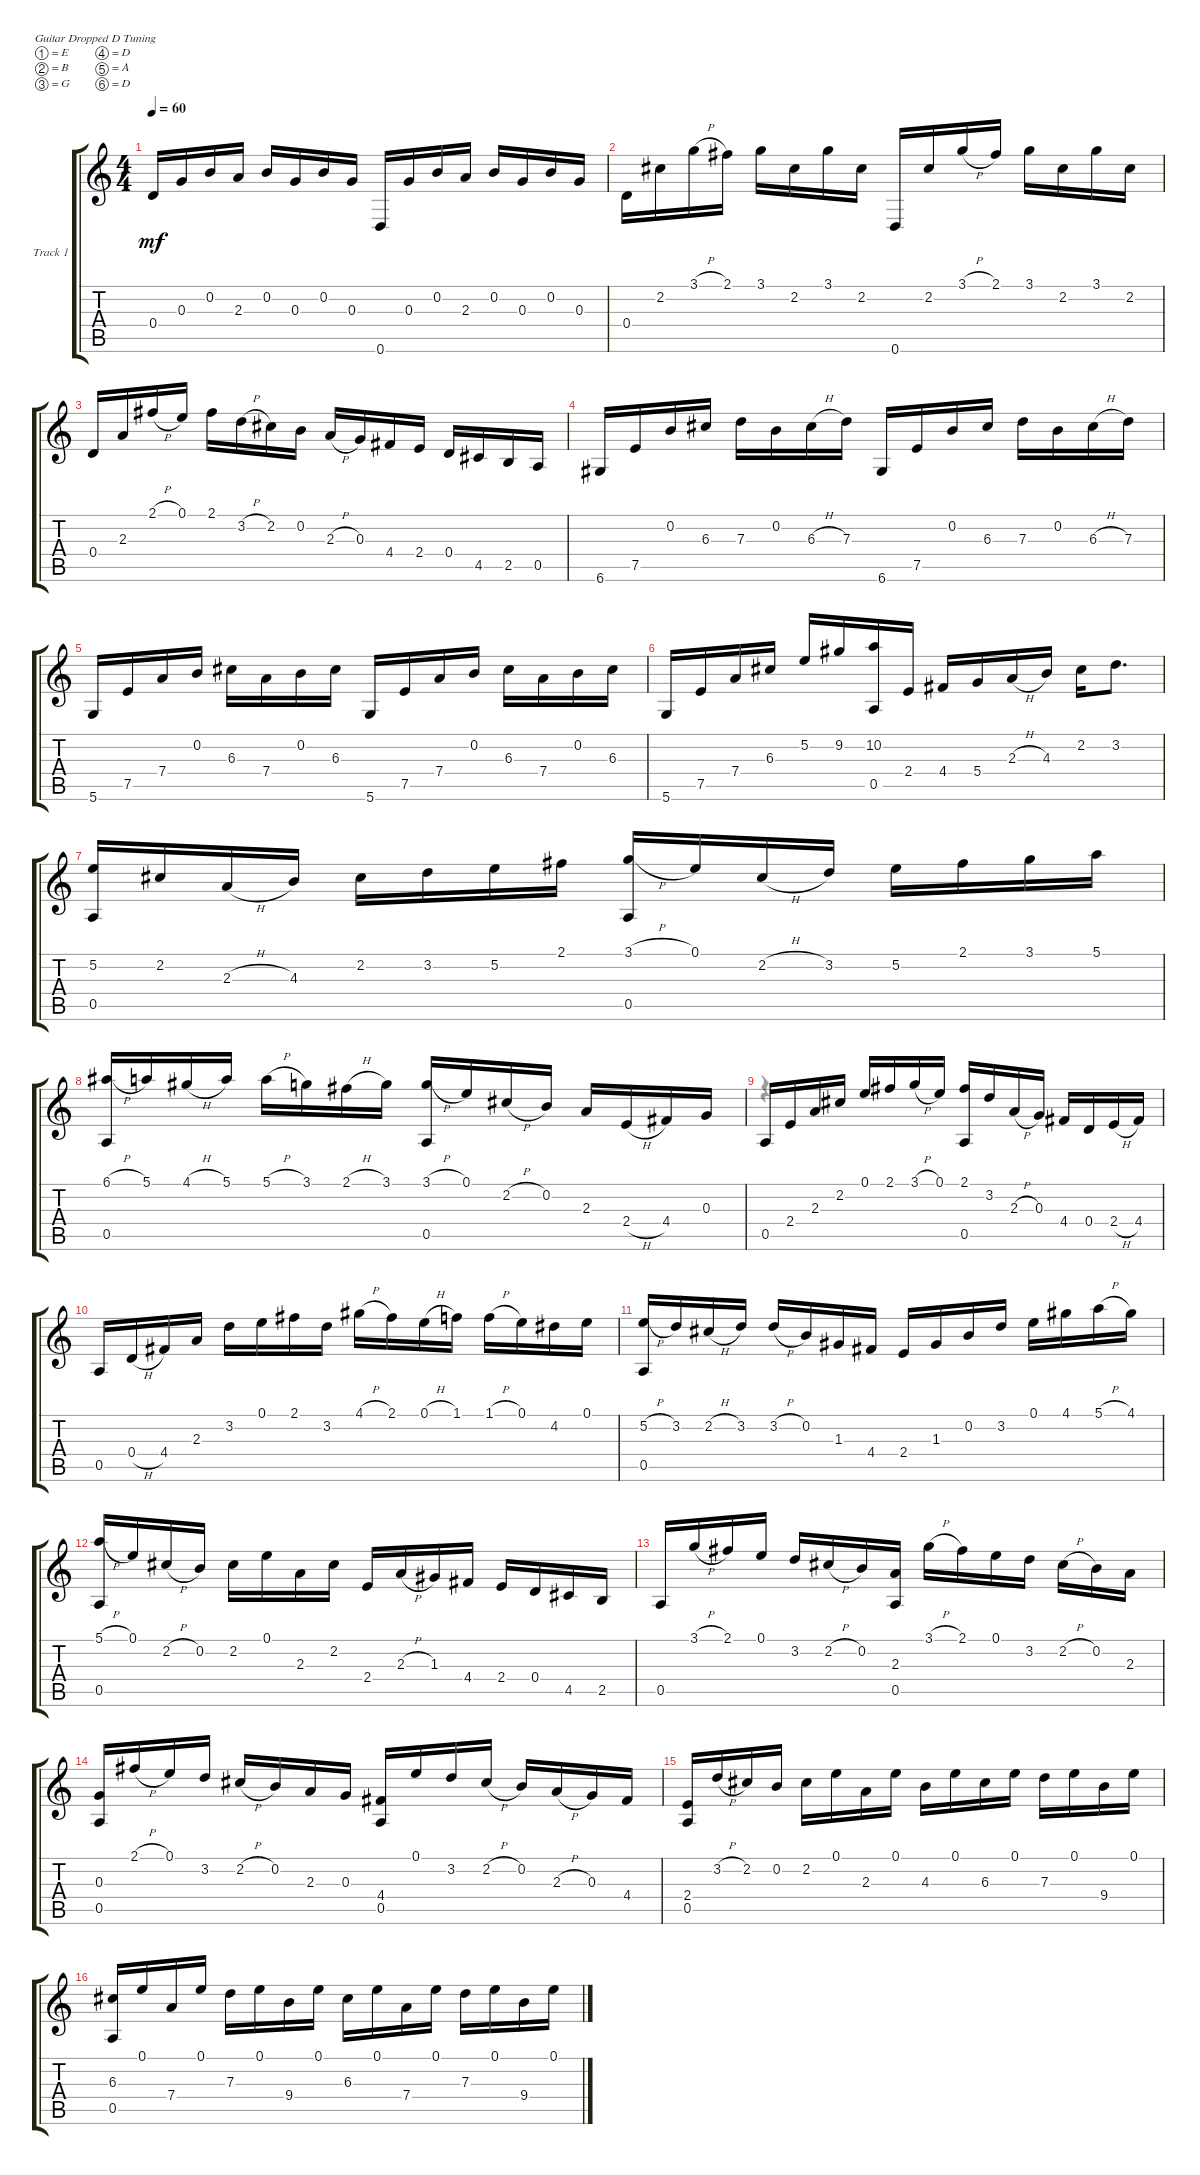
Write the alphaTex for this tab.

\bracketExtendMode groupsimilarinstruments
\firstSystemTrackNameOrientation horizontal
\otherSystemsTrackNameOrientation horizontal
\track ("Track 1" "Track 1") {instrument acousticguitarsteel}
\staff {score tabs}
\tuning (E4 B3 G3 D3 A2 D2)
\voice
\ts (4 4)
\tempo 60
\clef g2
\ks c
0.4.16{dy mf} 0.3.16 0.2.16 2.3.16 0.2.16 0.3.16 0.2.16 0.3.16 0.6.16 0.3.16 0.2.16 2.3.16 0.2.16 0.3.16 0.2.16 0.3.16 |
0.4.16 2.2.16 3.1{h}.16 2.1.16 3.1.16 2.2.16 3.1.16 2.2.16 0.6.16 2.2.16 3.1{h}.16 2.1.16 3.1.16 2.2.16 3.1.16 2.2.16 |
0.4.16 2.3.16 2.1{h}.16 0.1.16 2.1.16 3.2{h}.16 2.2.16 0.2.16 2.3{h}.16 0.3.16 4.4.16 2.4.16 0.4.16 4.5.16 2.5.16 0.5.16 |
6.6.16 7.5.16 0.2.16 6.3.16 7.3.16 0.2.16 6.3{h}.16 7.3.16 6.6.16 7.5.16 0.2.16 6.3.16 7.3.16 0.2.16 6.3{h}.16 7.3.16 |
5.6.16 7.5.16 7.4.16 0.2.16 6.3.16 7.4.16 0.2.16 6.3.16 5.6.16 7.5.16 7.4.16 0.2.16 6.3.16 7.4.16 0.2.16 6.3.16 |
5.6.16 7.5.16 7.4.16 6.3.16 5.2.16 9.2.16 (10.2 0.5).16 2.4.16 4.4.16 5.4.16 2.3{h}.16 4.3.16 2.2.16 3.2.8{d} |
(5.2 0.5).16 2.2.16 2.3{h}.16 4.3.16 2.2.16 3.2.16 5.2.16 2.1.16 (3.1{h} 0.5).16 0.1.16 2.2{h}.16 3.2.16 5.2.16 2.1.16 3.1.16 5.1.16 |
(6.1{h} 0.5).16 5.1.16 4.1{h}.16 5.1.16 5.1{h}.16 3.1.16 2.1{h}.16 3.1.16 (3.1{h} 0.5).16 0.1.16 2.2{h}.16 0.2.16 2.3.16 2.4{h}.16 4.4.16 0.3.16 |
0.5.16 2.4.16 2.3.16 2.2.16 0.1.16 2.1.16 3.1{h}.16 0.1.16 (2.1 0.5).16 3.2.16 2.3{h}.16 0.3.16 4.4.16 0.4.16 2.4{h}.16 4.4.16 |
0.5.16 0.4{h}.16 4.4.16 2.3.16 3.2.16 0.1.16 2.1.16 3.2.16 4.1{h}.16 2.1.16 0.1{h}.16 1.1.16 1.1{h}.16 0.1.16 4.2.16 0.1.16 |
(5.2{h} 0.5).16 3.2.16 2.2{h}.16 3.2.16 3.2{h}.16 0.2.16 1.3.16 4.4.16 2.4.16 1.3.16 0.2.16 3.2.16 0.1.16 4.1.16 5.1{h}.16 4.1.16 |
(5.1{h} 0.5).16 0.1.16 2.2{h}.16 0.2.16 2.2.16 0.1.16 2.3.16 2.2.16 2.4.16 2.3{h}.16 1.3.16 4.4.16 2.4.16 0.4.16 4.5.16 2.5.16 |
0.5.16 3.1{h}.16 2.1.16 0.1.16 3.2.16 2.2{h}.16 0.2.16 (2.3 0.5).16 3.1{h}.16 2.1.16 0.1.16 3.2.16 2.2{h}.16 0.2.16 2.3.16 |
(0.3 0.5).16 2.1{h}.16 0.1.16 3.2.16 2.2{h}.16 0.2.16 2.3.16 0.3.16 (4.4 0.5).16 0.1.16 3.2.16 2.2{h}.16 0.2.16 2.3{h}.16 0.3.16 4.4.16 |
(2.4 0.5).16 3.2{h}.16 2.2.16 0.2.16 2.2.16 0.1.16 2.3.16 0.1.16 4.3.16 0.1.16 6.3.16 0.1.16 7.3.16 0.1.16 9.4.16 0.1.16 |
(6.3 0.5).16 0.1.16 7.4.16 0.1.16 7.3.16 0.1.16 9.4.16 0.1.16 6.3.16 0.1.16 7.4.16 0.1.16 7.3.16 0.1.16 9.4.16 0.1.16
\voice
\clef g2
\ottava regular
\simile none
\ks c
|
|
|
|
|
|
|
|
r.4{dy mf} |
|
|
|
|
|
|
